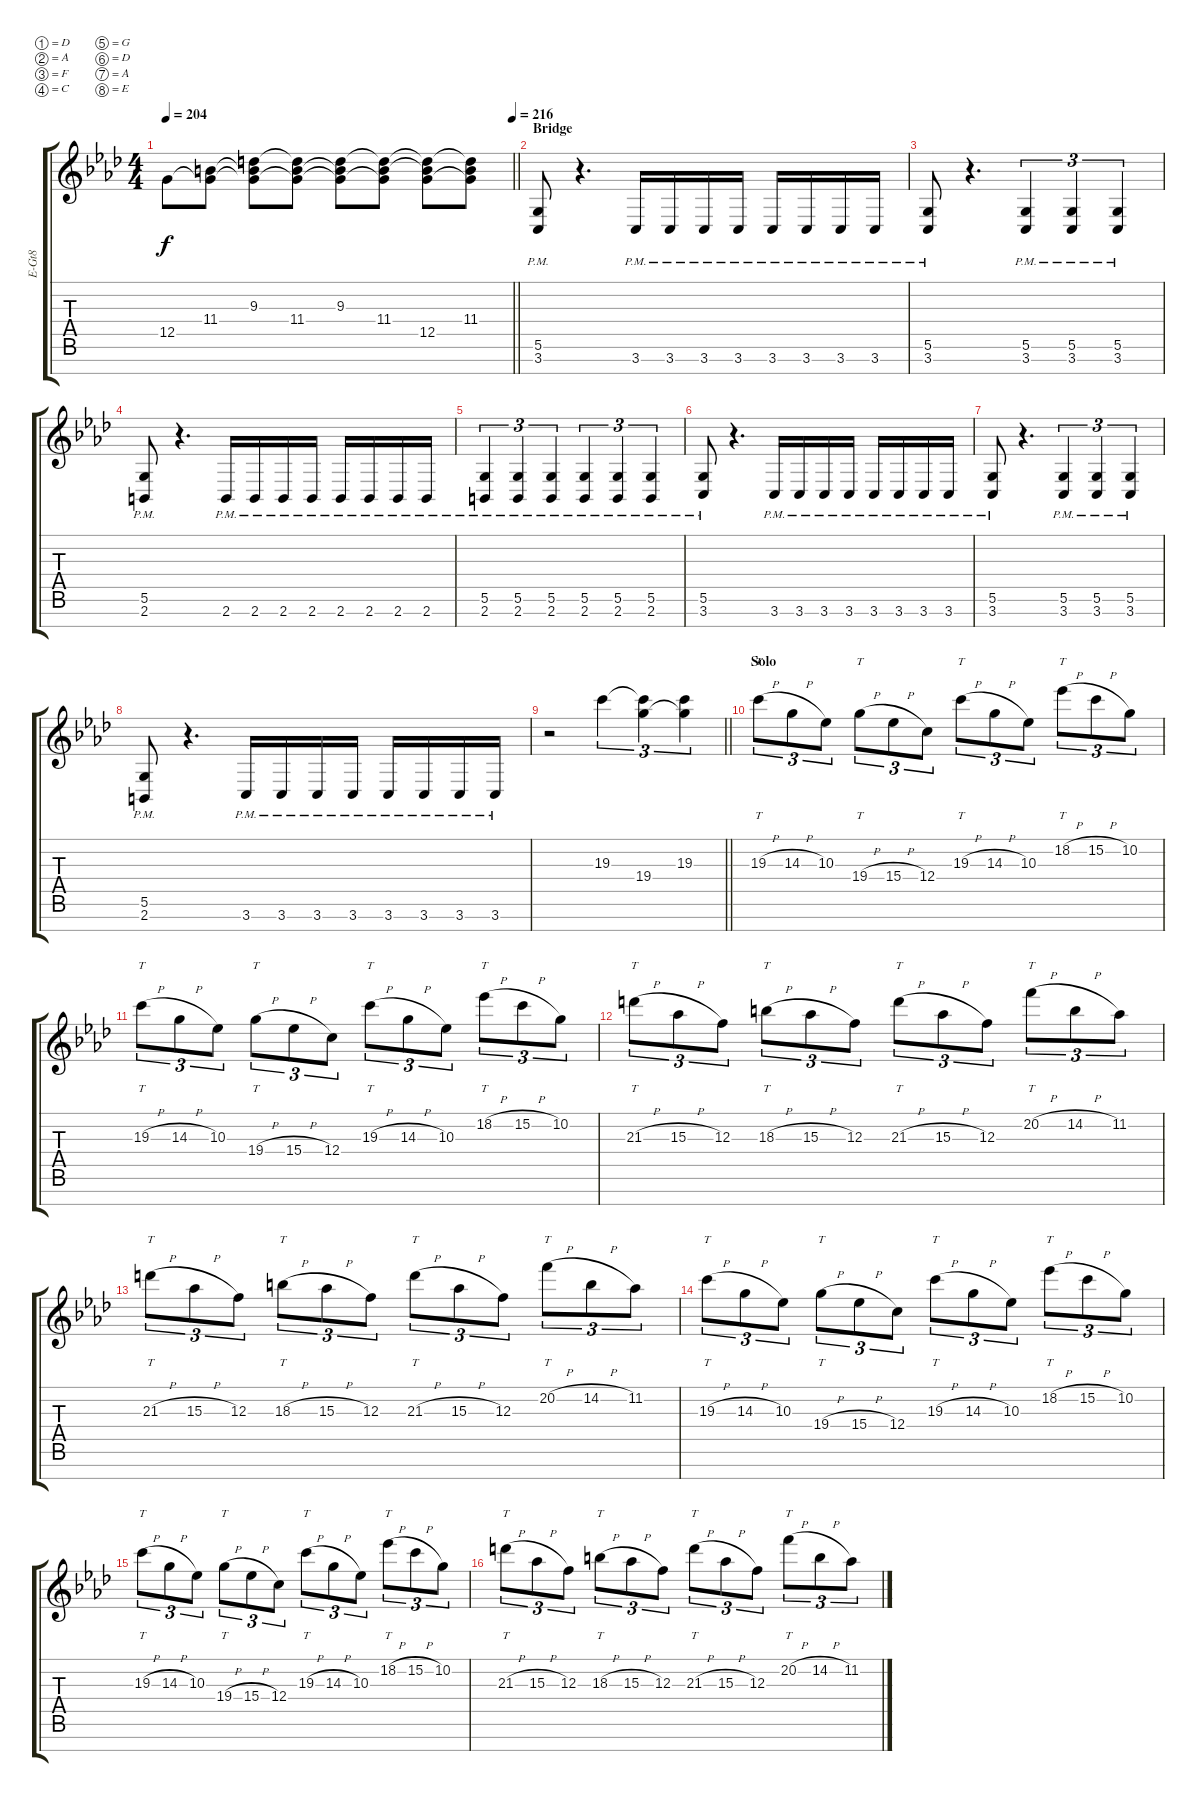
\bracketExtendMode groupsimilarinstruments
\otherSystemsTrackNameOrientation horizontal
\track ("Simon Girard" "E-Gt8") {instrument distortionguitar}
\staff {score tabs}
\tuning (D4 A3 F3 C3 G2 D2 A1 E1)
\ts (4 4)
\tempo 204
\tempo (216 1)
\clef g2
\barLineRight lightlight
\ks ab
12.5{acc forcenatural}.8{dy f beam Down} (11.4{acc #} 12.5{t acc forcenatural}).8{beam Down} (9.3{acc forcenatural} 11.4{t acc #} 12.5{t acc forcenatural}).8{beam Down} (9.3{t acc forcenatural} 11.4{acc #} 12.5{t acc forcenatural}).8{beam Down} (9.3{acc forcenatural} 11.4{t acc #} 12.5{t acc forcenatural}).8{beam Down} (9.3{t acc forcenatural} 11.4{acc #} 12.5{t acc forcenatural}).8{beam Down} (9.3{t acc forcenatural} 11.4{t acc #} 12.5{acc forcenatural}).8{beam Down} (9.3{t acc forcenatural} 11.4{acc #} 12.5{t acc forcenatural}).8{beam Down} |
\section ("" "Bridge")
(5.6{pm acc forcenatural} 3.7{pm acc forcenatural}).8{beam Up} r.4{d beam Up} 3.7{pm acc forcenatural}.16{beam Up} 3.7{pm acc forcenatural}.16{beam Up} 3.7{pm acc forcenatural}.16{beam Up} 3.7{pm acc forcenatural}.16{beam Up} 3.7{pm acc forcenatural}.16{beam Up} 3.7{pm acc forcenatural}.16{beam Up} 3.7{pm acc forcenatural}.16{beam Up} 3.7{pm acc forcenatural}.16{beam Up} |
(5.6{pm acc forcenatural} 3.7{pm acc forcenatural}).8{beam Up} r.4{d beam Up} (5.6{pm acc forcenatural} 3.7{pm acc forcenatural}).4{tu (3 2) beam Up} (5.6{pm acc forcenatural} 3.7{pm acc forcenatural}).4{tu (3 2) beam Up} (5.6{pm acc forcenatural} 3.7{pm acc forcenatural}).4{tu (3 2) beam Up} |
(5.6{pm acc forcenatural} 2.7{pm acc #}).8{beam Up} r.4{d beam Up} 2.7{pm acc #}.16{beam Up} 2.7{pm acc #}.16{beam Up} 2.7{pm acc #}.16{beam Up} 2.7{pm acc #}.16{beam Up} 2.7{pm acc #}.16{beam Up} 2.7{pm acc #}.16{beam Up} 2.7{pm acc #}.16{beam Up} 2.7{pm acc #}.16{beam Up} |
(5.6{pm acc forcenatural} 2.7{pm acc #}).4{tu (3 2) beam Up} (5.6{pm acc forcenatural} 2.7{pm acc #}).4{tu (3 2) beam Up} (5.6{pm acc forcenatural} 2.7{pm acc #}).4{tu (3 2) beam Up} (5.6{pm acc forcenatural} 2.7{pm acc #}).4{tu (3 2) beam Up} (5.6{pm acc forcenatural} 2.7{pm acc #}).4{tu (3 2) beam Up} (5.6{pm acc forcenatural} 2.7{pm acc #}).4{tu (3 2) beam Up} |
(5.6{pm acc forcenatural} 3.7{pm acc forcenatural}).8{beam Up} r.4{d beam Up} 3.7{pm acc forcenatural}.16{beam Up} 3.7{pm acc forcenatural}.16{beam Up} 3.7{pm acc forcenatural}.16{beam Up} 3.7{pm acc forcenatural}.16{beam Up} 3.7{pm acc forcenatural}.16{beam Up} 3.7{pm acc forcenatural}.16{beam Up} 3.7{pm acc forcenatural}.16{beam Up} 3.7{pm acc forcenatural}.16{beam Up} |
(5.6{pm acc forcenatural} 3.7{pm acc forcenatural}).8{beam Up} r.4{d beam Up} (5.6{pm acc forcenatural} 3.7{pm acc forcenatural}).4{tu (3 2) beam Up} (5.6{pm acc forcenatural} 3.7{pm acc forcenatural}).4{tu (3 2) beam Up} (5.6{pm acc forcenatural} 3.7{pm acc forcenatural}).4{tu (3 2) beam Up} |
(5.6{pm acc forcenatural} 2.7{pm acc #}).8{beam Up} r.4{d beam Up} 3.7{pm acc forcenatural}.16{beam Up} 3.7{pm acc forcenatural}.16{beam Up} 3.7{pm acc forcenatural}.16{beam Up} 3.7{pm acc forcenatural}.16{beam Up} 3.7{pm acc forcenatural}.16{beam Up} 3.7{pm acc forcenatural}.16{beam Up} 3.7{pm acc forcenatural}.16{beam Up} 3.7{pm acc forcenatural}.16{beam Up} |
\barLineRight lightlight
r.2{beam Down} 19.3{acc forcenatural}.4{tu (3 2) beam Down} (19.3{t acc forcenatural} 19.4{acc forcenatural}).4{tu (3 2) beam Down} (19.3{acc forcenatural} 19.4{t acc forcenatural}).4{tu (3 2) beam Down} |
\section ("" "Solo")
19.3{h acc forcenatural}.8{tt tu (3 2) beam Down} 14.3{h acc forcenatural}.8{tu (3 2) beam Down} 10.3{acc forcenatural}.8{tu (3 2) beam Down} 19.4{h acc forcenatural}.8{tt tu (3 2) beam Down} 15.4{h acc forcenatural}.8{tu (3 2) beam Down} 12.4{acc forcenatural}.8{tu (3 2) beam Down} 19.3{h acc forcenatural}.8{tt tu (3 2) beam Down} 14.3{h acc forcenatural}.8{tu (3 2) beam Down} 10.3{acc forcenatural}.8{tu (3 2) beam Down} 18.2{h acc forcenatural}.8{tt tu (3 2) beam Down} 15.2{h acc forcenatural}.8{tu (3 2) beam Down} 10.2{acc forcenatural}.8{tu (3 2) beam Down} |
19.3{h acc forcenatural}.8{tt tu (3 2) beam Down} 14.3{h acc forcenatural}.8{tu (3 2) beam Down} 10.3{acc forcenatural}.8{tu (3 2) beam Down} 19.4{h acc forcenatural}.8{tt tu (3 2) beam Down} 15.4{h acc forcenatural}.8{tu (3 2) beam Down} 12.4{acc forcenatural}.8{tu (3 2) beam Down} 19.3{h acc forcenatural}.8{tt tu (3 2) beam Down} 14.3{h acc forcenatural}.8{tu (3 2) beam Down} 10.3{acc forcenatural}.8{tu (3 2) beam Down} 18.2{h acc forcenatural}.8{tt tu (3 2) beam Down} 15.2{h acc forcenatural}.8{tu (3 2) beam Down} 10.2{acc forcenatural}.8{tu (3 2) beam Down} |
21.3{h acc forcenatural}.8{tt tu (3 2) beam Down} 15.3{h acc b}.8{tu (3 2) beam Down} 12.3{acc forcenatural}.8{tu (3 2) beam Down} 18.3{h acc #}.8{tt tu (3 2) beam Down} 15.3{h acc b}.8{tu (3 2) beam Down} 12.3{acc forcenatural}.8{tu (3 2) beam Down} 21.3{h acc forcenatural}.8{tt tu (3 2) beam Down} 15.3{h acc b}.8{tu (3 2) beam Down} 12.3{acc forcenatural}.8{tu (3 2) beam Down} 20.2{h acc forcenatural}.8{tt tu (3 2) beam Down} 14.2{h acc #}.8{tu (3 2) beam Down} 11.2{acc b}.8{tu (3 2) beam Down} |
21.3{h acc forcenatural}.8{tt tu (3 2) beam Down} 15.3{h acc b}.8{tu (3 2) beam Down} 12.3{acc forcenatural}.8{tu (3 2) beam Down} 18.3{h acc #}.8{tt tu (3 2) beam Down} 15.3{h acc b}.8{tu (3 2) beam Down} 12.3{acc forcenatural}.8{tu (3 2) beam Down} 21.3{h acc forcenatural}.8{tt tu (3 2) beam Down} 15.3{h acc b}.8{tu (3 2) beam Down} 12.3{acc forcenatural}.8{tu (3 2) beam Down} 20.2{h acc forcenatural}.8{tt tu (3 2) beam Down} 14.2{h acc #}.8{tu (3 2) beam Down} 11.2{acc b}.8{tu (3 2) beam Down} |
19.3{h acc forcenatural}.8{tt tu (3 2) beam Down} 14.3{h acc forcenatural}.8{tu (3 2) beam Down} 10.3{acc forcenatural}.8{tu (3 2) beam Down} 19.4{h acc forcenatural}.8{tt tu (3 2) beam Down} 15.4{h acc forcenatural}.8{tu (3 2) beam Down} 12.4{acc forcenatural}.8{tu (3 2) beam Down} 19.3{h acc forcenatural}.8{tt tu (3 2) beam Down} 14.3{h acc forcenatural}.8{tu (3 2) beam Down} 10.3{acc forcenatural}.8{tu (3 2) beam Down} 18.2{h acc forcenatural}.8{tt tu (3 2) beam Down} 15.2{h acc forcenatural}.8{tu (3 2) beam Down} 10.2{acc forcenatural}.8{tu (3 2) beam Down} |
19.3{h acc forcenatural}.8{tt tu (3 2) beam Down} 14.3{h acc forcenatural}.8{tu (3 2) beam Down} 10.3{acc forcenatural}.8{tu (3 2) beam Down} 19.4{h acc forcenatural}.8{tt tu (3 2) beam Down} 15.4{h acc forcenatural}.8{tu (3 2) beam Down} 12.4{acc forcenatural}.8{tu (3 2) beam Down} 19.3{h acc forcenatural}.8{tt tu (3 2) beam Down} 14.3{h acc forcenatural}.8{tu (3 2) beam Down} 10.3{acc forcenatural}.8{tu (3 2) beam Down} 18.2{h acc forcenatural}.8{tt tu (3 2) beam Down} 15.2{h acc forcenatural}.8{tu (3 2) beam Down} 10.2{acc forcenatural}.8{tu (3 2) beam Down} |
21.3{h acc forcenatural}.8{tt tu (3 2) beam Down} 15.3{h acc b}.8{tu (3 2) beam Down} 12.3{acc forcenatural}.8{tu (3 2) beam Down} 18.3{h acc #}.8{tt tu (3 2) beam Down} 15.3{h acc b}.8{tu (3 2) beam Down} 12.3{acc forcenatural}.8{tu (3 2) beam Down} 21.3{h acc forcenatural}.8{tt tu (3 2) beam Down} 15.3{h acc b}.8{tu (3 2) beam Down} 12.3{acc forcenatural}.8{tu (3 2) beam Down} 20.2{h acc forcenatural}.8{tt tu (3 2) beam Down} 14.2{h acc #}.8{tu (3 2) beam Down} 11.2{acc b}.8{tu (3 2) beam Down}
